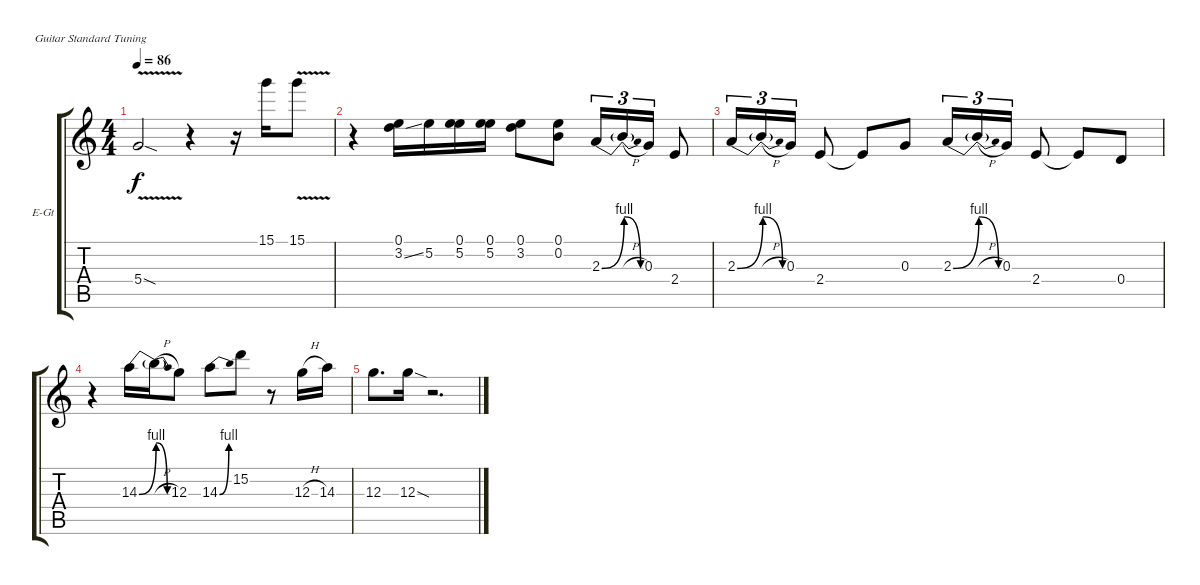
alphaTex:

\bracketExtendMode groupsimilarinstruments
\firstSystemTrackNameOrientation horizontal
\otherSystemsTrackNameOrientation horizontal
\track ("You" "E-Gt") {mute multiBarRest instrument distortionguitar}
\staff {score tabs}
\tuning (E4 B3 G3 D3 A2 E2)
\ts (4 4)
\tempo 86
\clef g2
\ks c
5.4{v sod}.2{dy f} r.4 r.16 15.1.16 15.1{v}.8 |
r.4 (0.1 3.2{ss}).16 5.2.16 (0.1 5.2).16 (0.1 5.2).16 (0.1 3.2).8 (0.1 0.2).8 2.3{be (bend 0 0 60 4)}.16{tu (3 2)} 2.3{be (release 0 4 15 0) h t}.16{tu (3 2)} 0.3.16{tu (3 2)} 2.4.8 |
2.3{be (bend 0 0 60 4)}.16{tu (3 2)} 2.3{be (release 0 4 15 0) h t}.16{tu (3 2)} 0.3.16{tu (3 2)} 2.4.8 2.4{t}.8 0.3.8 2.3{be (bend 0 0 60 4)}.16{tu (3 2)} 2.3{be (release 0 4 15 0) h t}.16{tu (3 2)} 0.3.16{tu (3 2)} 2.4.8 2.4{t}.8 0.4.8 |
r.4 14.3{be (bend 0 0 60 4)}.16 14.3{be (release 0 4 15 0) h t}.16 12.3.8 14.3{be (bend 0 0 60 4)}.8 15.2.8 r.8 12.3{h}.16 14.3.16 |
12.3.8{d} 12.3{sod}.16 r.2{d}
